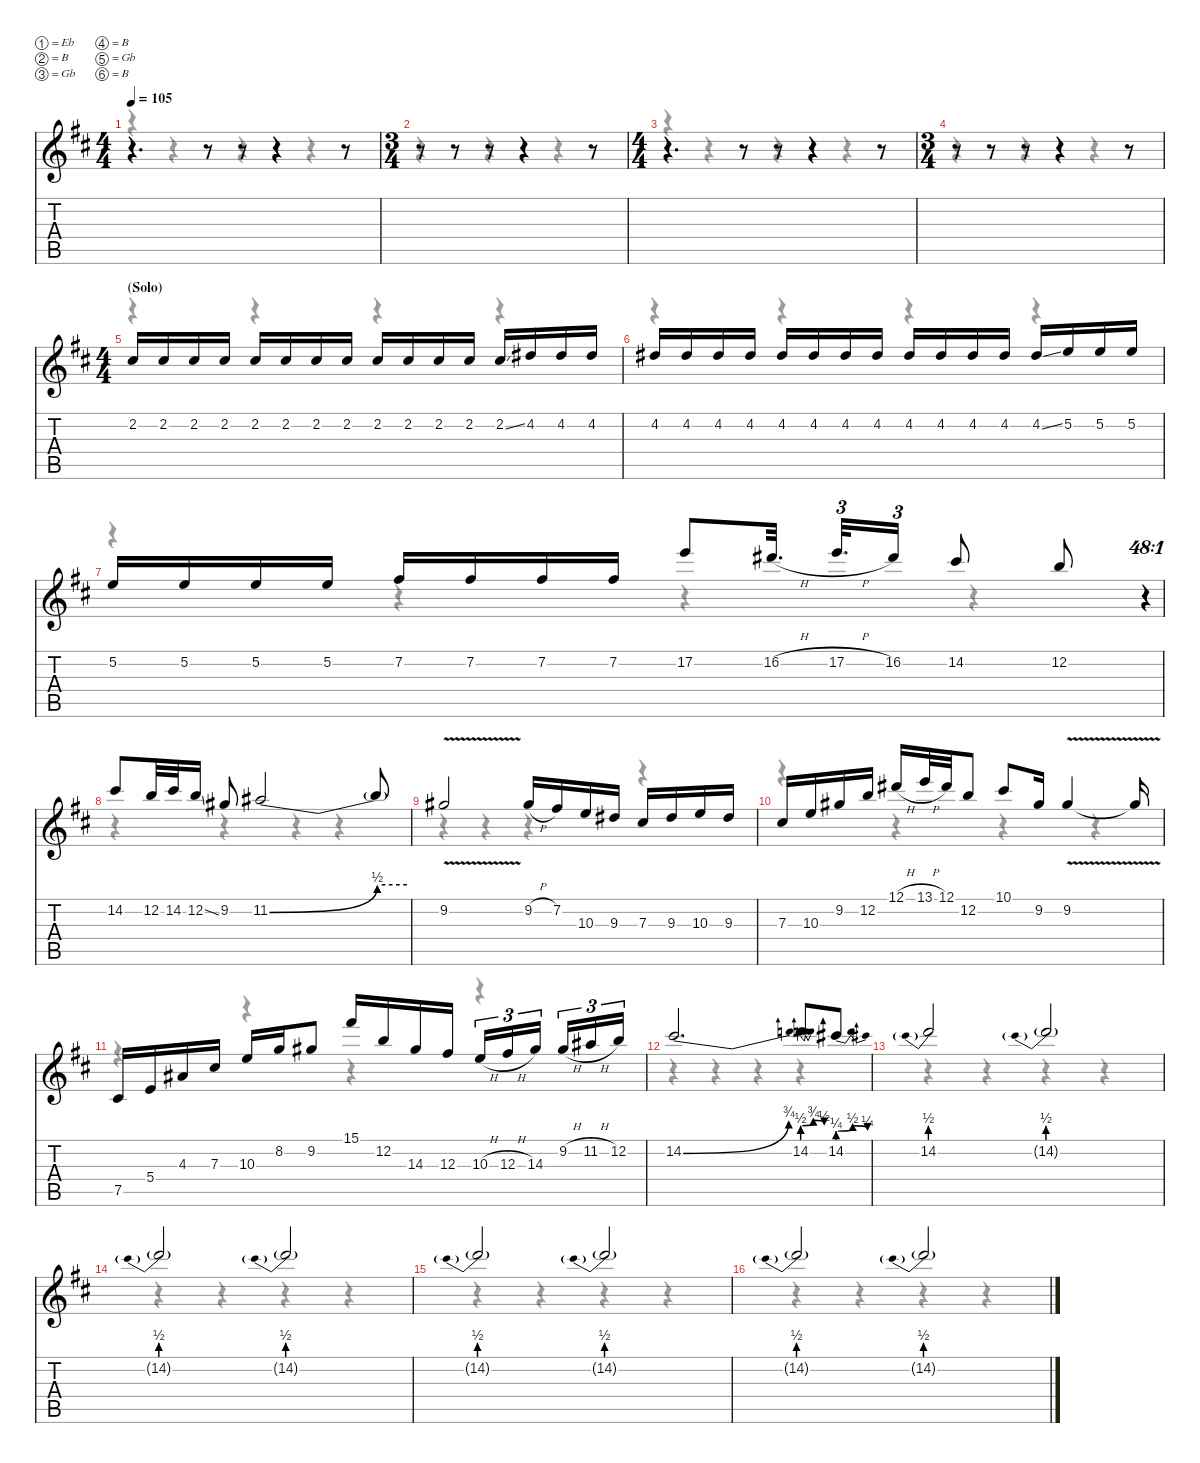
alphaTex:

\defaultSystemsLayout 4
\hideDynamics
\bracketExtendMode nobrackets
\singleTrackTrackNamePolicy hidden
\multiTrackTrackNamePolicy hidden
\firstSystemTrackNameMode fullname
\firstSystemTrackNameOrientation horizontal
\otherSystemsTrackNameOrientation horizontal
\track ("Solo/ Add. Guitar" "od.guit.") {instrument overdrivenguitar}
\staff {score tabs}
\tuning (Eb4 B3 Gb3 B2 Gb2 B1)
\voice
\ts (4 4)
\tempo 105
\clef g2
\ks bminor
r.4{d dy mf beam Up} r.8{beam Up} r.8{beam Up} r.4{beam Up} r.8{beam Up} |
\ts (3 4)
\beaming (8 3 1 1 1)
r.8{beam Up} r.8{beam Up} r.8{beam Up} r.4{beam Up} r.8{beam Up} |
\ts (4 4)
\beaming (8 2 2 2 2)
r.4{d beam Up} r.8{beam Up} r.8{beam Up} r.4{beam Up} r.8{beam Up} |
\ts (3 4)
\beaming (8 3 1 1 1)
r.8{beam Up} r.8{beam Up} r.8{beam Up} r.4{beam Up} r.8{beam Up} |
\ts (4 4)
\beaming (8 2 2 2 2)
\section ("" "(Solo)")
2.2{acc #}.16{beam Up} 2.2{acc #}.16{beam Up} 2.2{acc #}.16{beam Up} 2.2{acc #}.16{beam Up} 2.2{acc #}.16{beam Up} 2.2{acc #}.16{beam Up} 2.2{acc #}.16{beam Up} 2.2{acc #}.16{beam Up} 2.2{acc #}.16{beam Up} 2.2{acc #}.16{beam Up} 2.2{acc #}.16{beam Up} 2.2{acc #}.16{beam Up} 2.2{ss acc #}.16{beam Up} 4.2{acc #}.16{beam Up} 4.2{acc #}.16{beam Up} 4.2{acc #}.16{beam Up} |
4.2{acc #}.16{beam Up} 4.2{acc #}.16{beam Up} 4.2{acc #}.16{beam Up} 4.2{acc #}.16{beam Up} 4.2{acc #}.16{beam Up} 4.2{acc #}.16{beam Up} 4.2{acc #}.16{beam Up} 4.2{acc #}.16{beam Up} 4.2{acc #}.16{beam Up} 4.2{acc #}.16{beam Up} 4.2{acc #}.16{beam Up} 4.2{acc #}.16{beam Up} 4.2{ss acc #}.16{beam Up} 5.2{acc forcenatural}.16{beam Up} 5.2{acc forcenatural}.16{beam Up} 5.2{acc forcenatural}.16{beam Up} |
5.2{acc forcenatural}.16{beam Up} 5.2{acc forcenatural}.16{beam Up} 5.2{acc forcenatural}.16{beam Up} 5.2{acc forcenatural}.16{beam Up} 7.2{acc #}.16{beam Up} 7.2{acc #}.16{beam Up} 7.2{acc #}.16{beam Up} 7.2{acc #}.16{beam Up} 17.2{acc forcenatural}.8{beam Up} 16.2{h acc #}.32{d beam Up} 17.2{h acc forcenatural}.32{d tu (3 2) beam Up} 16.2{acc #}.16{tu (3 2) beam Up} 14.2{acc #}.8{beam Up} 12.2{acc forcenatural}.8{beam Up} r.4{tu (48 1) beam Up} |
14.2{acc #}.8{beam Up} 12.2{acc forcenatural}.32{beam Up} 14.2{acc #}.32{beam Up} 12.2{ss acc forcenatural}.16{beam Up} 9.2{acc #}.8{beam Up} 11.2{be (bend 0 0 60 2) acc #}.2{beam Up} 11.2{be (hold 0 2 60 2) t}.8{beam Up} |
9.2{v acc #}.2{beam Up} 9.2{h acc #}.16{beam Up} 7.2{acc #}.16{beam Up} 10.3{acc forcenatural}.16{beam Up} 9.3{acc #}.16{beam Up} 7.3{acc #}.16{beam Up} 9.3{acc #}.16{beam Up} 10.3{acc forcenatural}.16{beam Up} 9.3{acc #}.16{beam Up} |
7.3{acc #}.16{beam Up} 10.3{acc forcenatural}.16{beam Up} 9.2{acc #}.16{beam Up} 12.2{acc forcenatural}.16{beam Up} 12.1{h acc #}.16{beam Up} 13.1{h acc forcenatural}.32{beam Up} 12.1{acc #}.32{beam Up} 12.2{acc forcenatural}.8{beam Up} 10.1{acc #}.8{beam Up} 9.2{acc #}.16{beam Up} 9.2{v acc #}.4{beam Up} 9.2{v t acc #}.16{beam Up} |
7.5{acc #}.16{beam Up} 5.4{acc forcenatural}.16{beam Up} 4.3{acc #}.16{beam Up} 7.3{acc #}.16{beam Up} 10.3{acc forcenatural}.16{beam Up} 8.2{acc forcenatural}.16{beam Up} 9.2{acc #}.8{beam Up} 15.1{acc #}.16{beam Up} 12.2{acc forcenatural}.16{beam Up} 14.3{acc #}.16{beam Up} 12.3{acc #}.16{beam Up} 10.3{h acc forcenatural}.16{tu (3 2) beam Up} 12.3{h acc #}.16{tu (3 2) beam Up} 14.3{acc #}.16{tu (3 2) beam Up} 9.2{h acc #}.16{tu (3 2) beam Up} 11.2{h acc #}.16{tu (3 2) beam Up} 12.2{acc forcenatural}.16{tu (3 2) beam Up} |
14.2{be (bend 0 0 60 3) acc #}.2{d beam Up} 14.2{be (bendrelease 0 2 4.999999799999999 3 4.999999799999999 3 60 2)}.8{dy mp beam Up} 14.2{be (bendrelease 0 1 4.999999799999999 2 30 2 60 1) acc #}.8{beam Up} |
14.2{be (prebend 0 2 9.999999599999999 2)}.2{beam Up} 14.2{be (prebend 0 2 9.999999599999999 2) g}.2{dy mf beam Up} |
14.2{be (prebend 0 2 9.999999599999999 2) g}.2{beam Up} 14.2{be (prebend 0 2 9.999999599999999 2) g}.2{beam Up} |
14.2{be (prebend 0 2 9.999999599999999 2) g}.2{beam Up} 14.2{be (prebend 0 2 9.999999599999999 2) g}.2{dy mp beam Up} |
14.2{be (prebend 0 2 9.999999599999999 2) g}.2{beam Up} 14.2{be (prebend 0 2 9.999999599999999 2) g}.2{beam Up}
\voice
\clef g2
\ottava regular
\simile none
\ks bminor
r.4{dy mf beam Down} r.4{beam Down} r.4{beam Down} r.4{beam Down} |
r.4{beam Down} r.4{beam Down} r.4{beam Down} |
r.4{beam Down} r.4{beam Down} r.4{beam Down} r.4{beam Down} |
r.4{beam Down} r.4{beam Down} r.4{beam Down} |
r.4{beam Down} r.4{beam Down} r.4{beam Down} r.4{beam Down} |
r.4{beam Down} r.4{beam Down} r.4{beam Down} r.4{beam Down} |
r.4{beam Down} r.4{beam Down} r.4{beam Down} r.4{beam Down} |
r.4{beam Down} r.4{beam Down} r.4{beam Down} r.4{beam Down} |
r.4{beam Down} r.4{beam Down} r.4{beam Down} r.4{beam Down} |
r.4{beam Down} r.4{beam Down} r.4{beam Down} r.4{beam Down} |
r.4{beam Down} r.4{beam Down} r.4{beam Down} r.4{beam Down} |
r.4{beam Down} r.4{beam Down} r.4{beam Down} r.4{beam Down} |
r.4{beam Down} r.4{beam Down} r.4{beam Down} r.4{beam Down} |
r.4{beam Down} r.4{beam Down} r.4{beam Down} r.4{beam Down} |
r.4{beam Down} r.4{beam Down} r.4{beam Down} r.4{beam Down} |
r.4{beam Down} r.4{beam Down} r.4{beam Down} r.4{beam Down}
